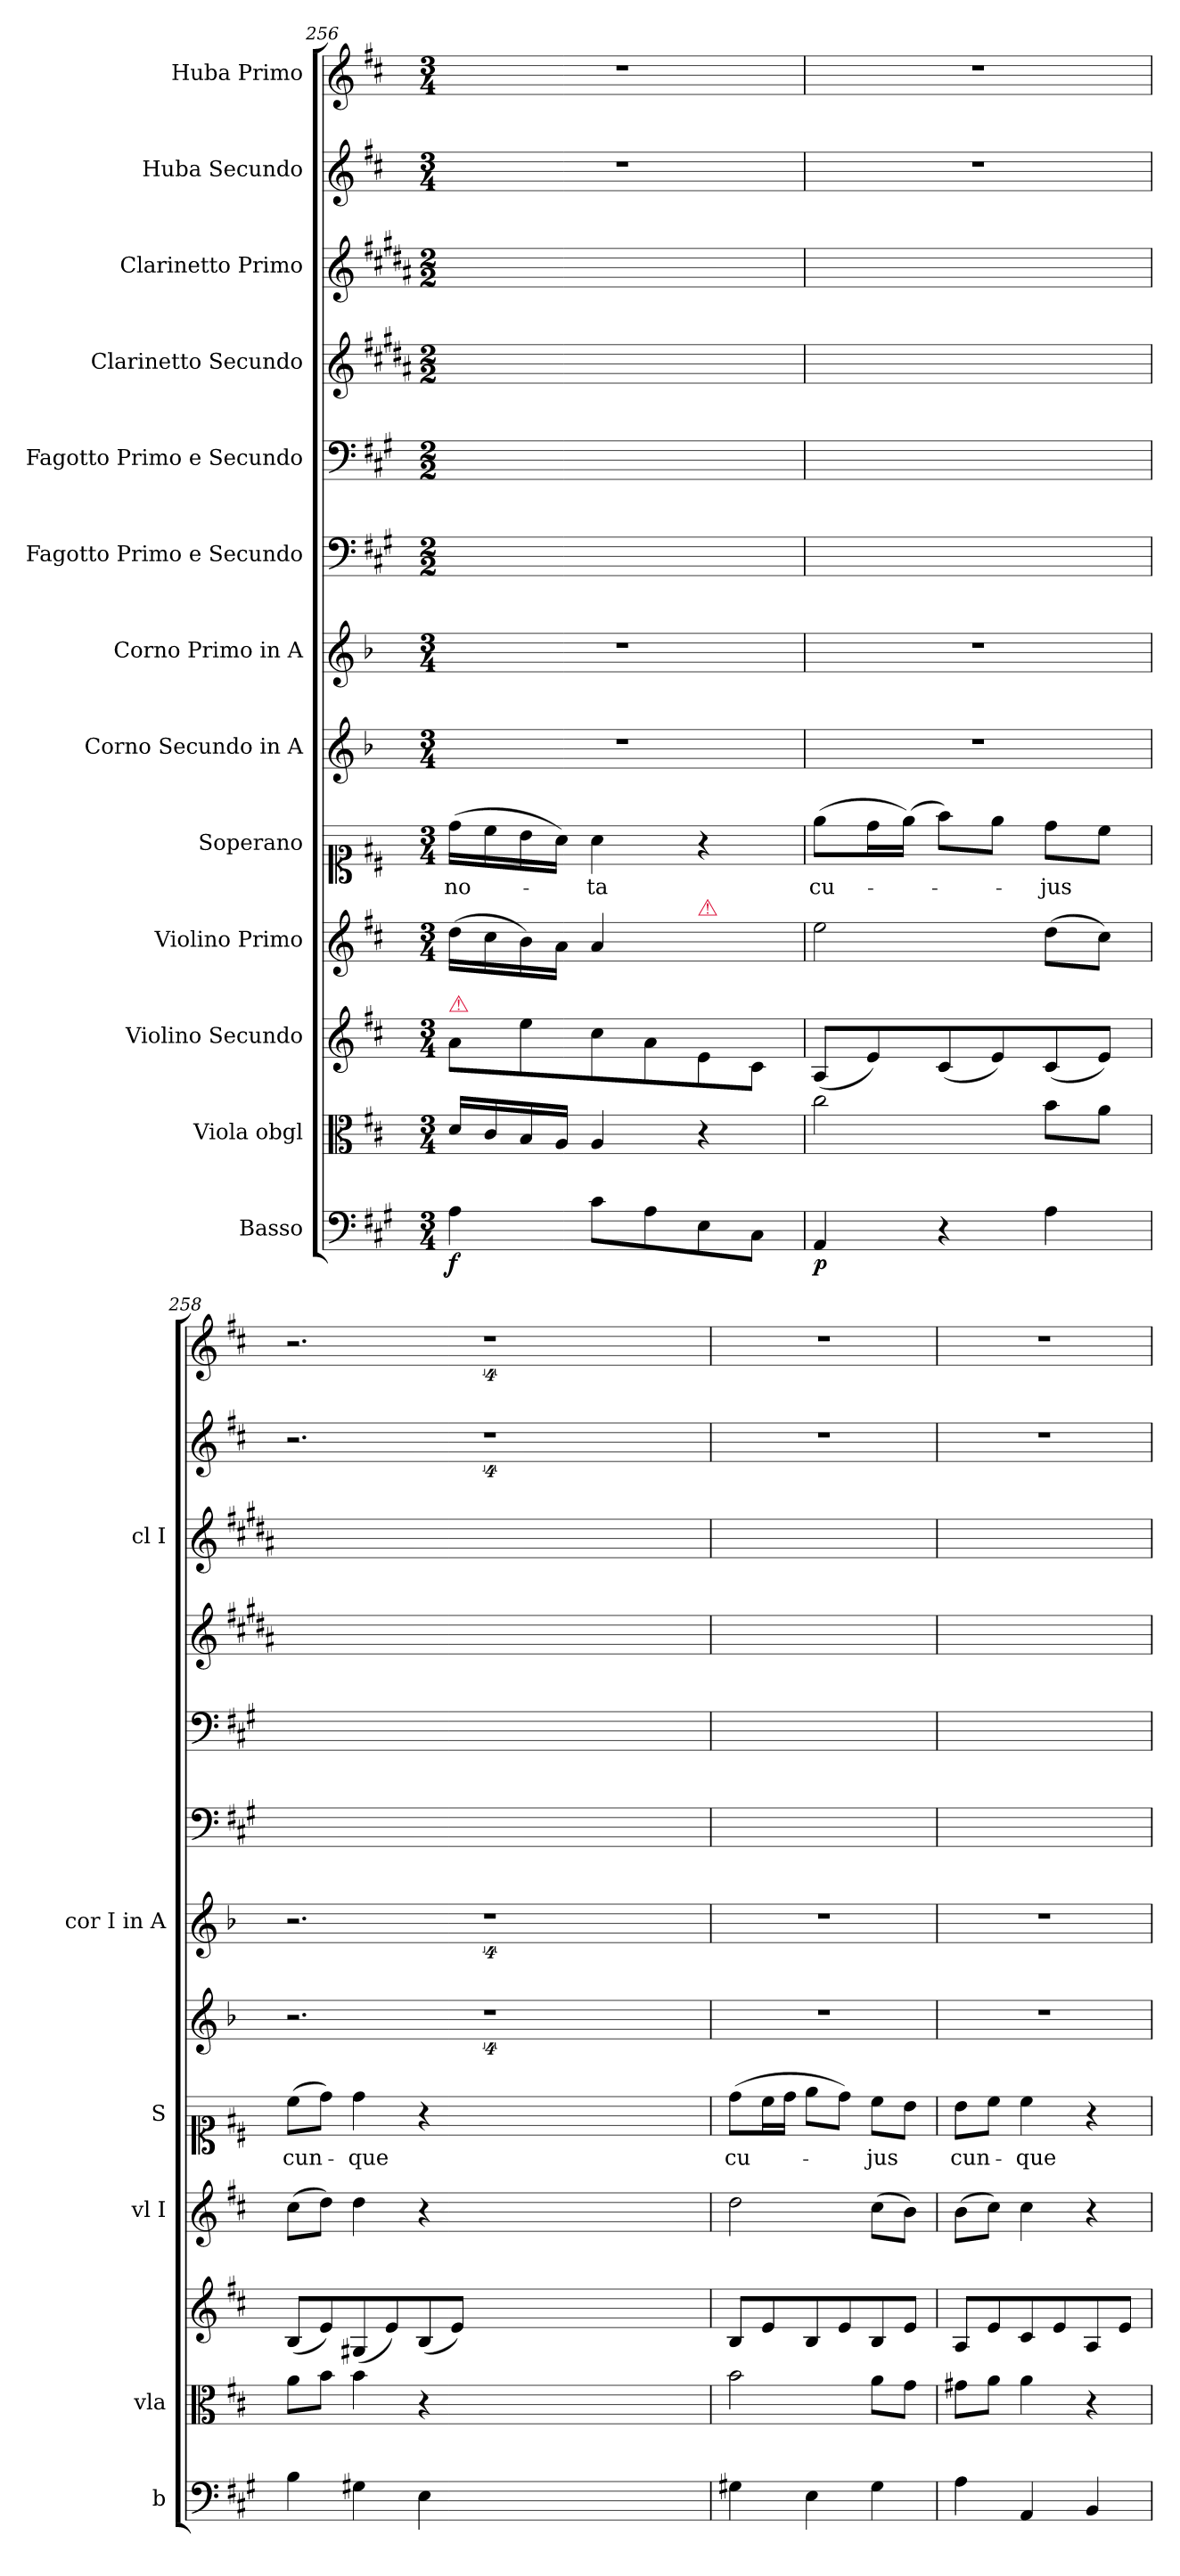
**kern	**dynam	**kern	**kern	**kern	**kern	**text	**kern	**kern	**kern	**kern	**kern	**kern	**kern	**kern
*part13	*part13	*part12	*part11	*part10	*part9	*part9	*part8	*part7	*part6	*part5	*part4	*part3	*part2	*part1
*staff13	*staff13	*staff12	*staff11	*staff10	*staff9	*staff9	*staff8	*staff7	*staff6	*staff5	*staff4	*staff3	*staff2	*staff1
*I"Basso	*	*I"Viola obgl	*I"Violino Secundo	*I"Violino Primo	*I"Soperano	*	*I"Corno Secundo in A	*I"Corno Primo in A	*I"Fagotto Primo e Secundo	*I"Fagotto Primo e Secundo	*I"Clarinetto Secundo	*I"Clarinetto Primo	*I"Huba Secundo	*I"Huba Primo
*I'b	*	*I'vla	*	*I'vl I	*I'S	*	*	*I'cor I in A	*	*	*	*I'cl I	*	*
*clefF4	*	*clefC3	*clefG2	*clefG2	*clefC1	*	*clefG2	*clefG2	*clefF4	*clefF4	*clefG2	*clefG2	*clefG2	*clefG2
*	*	*	*	*	*	*	*ITrd2c3	*ITrd2c3	*	*	*ITrd1c2	*ITrd1c2	*	*
*k[f#c#g#]	*	*k[f#c#]	*k[f#c#]	*k[f#c#]	*k[f#c#]	*	*k[f#c#]	*k[f#c#]	*k[f#c#g#]	*k[f#c#g#]	*k[f#c#g#]	*k[f#c#g#]	*k[f#c#]	*k[f#c#]
*M3/4	*	*M3/4	*M3/4	*M3/4	*M3/4	*	*M3/4	*M3/4	*M2/2	*M2/2	*M2/2	*M2/2	*M3/4	*M3/4
=256	=256	=256	=256	=256	=256	=256	=256	=256	=256	=256	=256	=256	=256	=256
!	!	!	!LO:TX:a:color=crimson:t=⚠	!	!	!	!	!	!	!	!	!	!	!
4A\	f	16d/LL	8a\L	(16dd\LL	(16dd\LL	no-	2.r	2.r	4A\yy	4A\yy	2.ryy	2.ryy	2.r	2.r
.	.	16c#/	.	16cc#\	16cc#\	.	.	.	.	.	.	.	.	.
.	.	16B/	8ee\	16b\)	16b\	.	.	.	.	.	.	.	.	.
.	.	16A/JJ	.	16a\JJ	16a\JJ)	.	.	.	.	.	.	.	.	.
8c#\L	.	4A/	8cc#\	4a/	4a\	-ta	.	.	8c#\Lyy	8c#\Lyy	.	.	.	.
8A\	.	.	8a\	.	.	.	.	.	8A\yy	8A\yy	.	.	.	.
!	!	!	!	!LO:TX:a:color=crimson:t=⚠	!	!	!	!	!	!	!	!	!	!
8E\	.	4r	8e/	4ryy	4r	.	.	.	8E\yy	8E\yy	.	.	.	.
8C#\J	.	.	8c#/J	.	.	.	.	.	8C#\Jyy	8C#\Jyy	.	.	.	.
=257	=257	=257	=257	=257	=257	=257	=257	=257	=257	=257	=257	=257	=257	=257
4AA/	p	2cc#\	(8A/L	2ee\	(8ee\L	cu-	2.r	2.r	4AA/yy	4AA/yy	2.ryy	2.ryy	2.r	2.r
.	.	.	8e/)	.	16dd\L	.	.	.	.	.	.	.	.	.
.	.	.	.	.	(16ee\JJ)	.	.	.	.	.	.	.	.	.
4r	.	.	(8c#/	.	8ff#\L)	.	.	.	4ryy	4ryy	.	.	.	.
.	.	.	8e/)	.	8ee\J	.	.	.	.	.	.	.	.	.
4A\	.	8b\L	(8c#/	(8dd\L	8dd\L	jus	.	.	4A\yy	4A\yy	.	.	.	.
.	.	8a\J	8e/J)	8cc#\J)	8cc#\J	.	.	.	.	.	.	.	.	.
=258	=258	=258	=258	=258	=258	=258	=258	=258	=258	=258	=258	=258	=258	=258
4B\	.	8a\L	(8B/L	(8cc#\L	(8cc#\L	cun-	2.r	2.r	4B\yy	4B\yy	2.ryy	2.ryy	2.r	2.r
.	.	8b\J	8e/)	8dd\J)	8dd\J)	.	.	.	.	.	.	.	.	.
4G#X\	.	4b\	(8G#X/	4dd\	4dd\	-que	.	.	4G#X\yy	4G#X\yy	.	.	.	.
.	.	.	8e/)	.	.	.	.	.	.	.	.	.	.	.
4E\	.	4r	(8B/	4r	4r	.	.	.	4E\yy	4E\yy	.	.	.	.
.	.	.	8e/J)	.	.	.	.	.	.	.	.	.	.	.
0ryy	.	0ryy	0ryy	0ryy	0ryy	.	4%9r	4%9r	0ryy	0ryy	0ryy	0ryy	4%9r	4%9r
4ryy	.	4ryy	4ryy	4ryy	4ryy	.	.	.	4ryy	4ryy	4ryy	4ryy	.	.
=259	=259	=259	=259	=259	=259	=259	=259	=259	=259	=259	=259	=259	=259	=259
4G#X\	.	2b\	8B/L	2dd\	(8dd\L	cu-	2.r	2.r	4G#X\yy	4G#X\yy	2.ryy	2.ryy	2.r	2.r
.	.	.	8e/	.	16cc#\L	.	.	.	.	.	.	.	.	.
.	.	.	.	.	16dd\JJ	.	.	.	.	.	.	.	.	.
4E\	.	.	8B/	.	8ee\L	.	.	.	4E\yy	4E\yy	.	.	.	.
.	.	.	8e/	.	8dd\J)	.	.	.	.	.	.	.	.	.
4G#\	.	8a\L	8B/	(8cc#\L	8cc#\L	-jus	.	.	4G#\yy	4G#\yy	.	.	.	.
.	.	8g\J	8e/J	8b\J)	8b\J	.	.	.	.	.	.	.	.	.
=260	=260	=260	=260	=260	=260	=260	=260	=260	=260	=260	=260	=260	=260	=260
4A\	.	8g#X\L	8A/L	(8b\L	8b\L	cun-	2.r	2.r	4A\yy	4A\yy	2.ryy	2.ryy	2.r	2.r
.	.	8a\J	8e/	8cc#\J)	8cc#\J	.	.	.	.	.	.	.	.	.
4AA/	.	4a\	8c#/	4cc#\	4cc#\	-que	.	.	4AA/yy	4AA/yy	.	.	.	.
.	.	.	8e/	.	.	.	.	.	.	.	.	.	.	.
4BB/	.	4r	8A/	4r	4r	.	.	.	4BB/yy	4BB/yy	.	.	.	.
.	.	.	8e/J	.	.	.	.	.	.	.	.	.	.	.
=	=	=	=	=	=	=	=	=	=	=	=	=	=	=
*-	*-	*-	*-	*-	*-	*-	*-	*-	*-	*-	*-	*-	*-	*-
